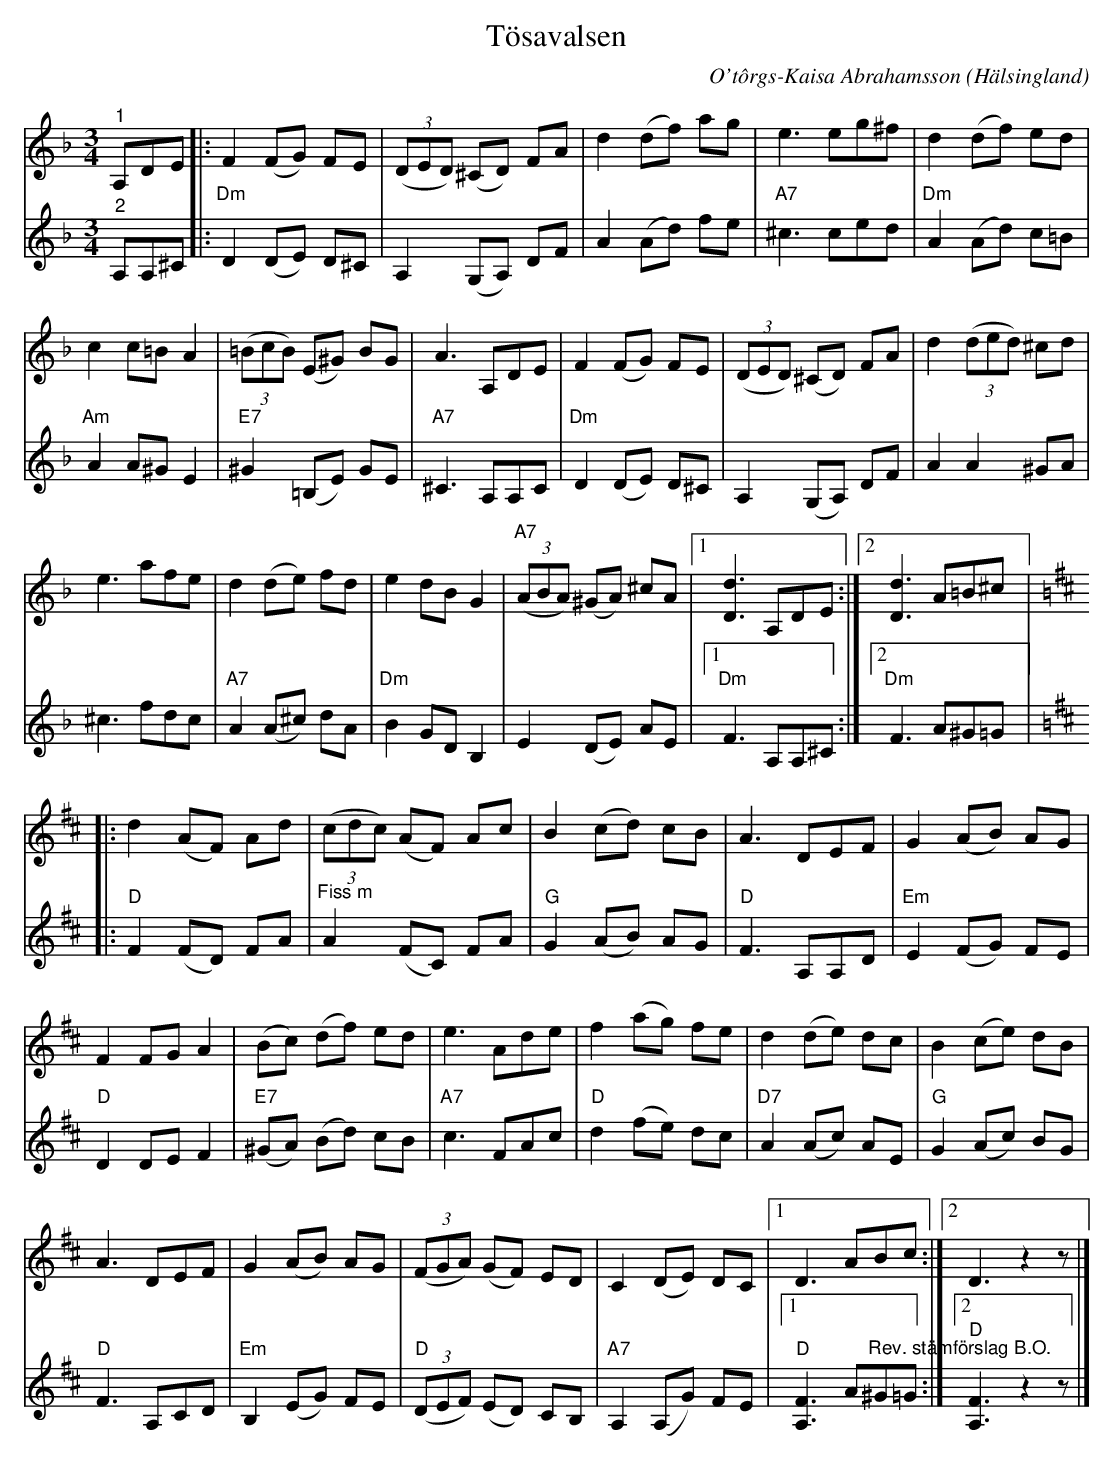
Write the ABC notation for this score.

X:1
C:O'tôrgs-Kaisa Abrahamsson
T:Tösavalsen
O:Hälsingland
L:1/8
M:3/4
K:Dm
V:1
"^1" A,DE |: F2 (FG) FE | (3(DED) (^CD) FA | d2 (df) ag | e3 eg^f | d2 (df) ed |
c2 c=B A2 | (3(=BcB) (E^G) BG | A3 A,DE | F2 (FG) FE | (3(DED) (^CD) FA | d2 (3(ded) ^cd |
e3 afe | d2 (de) fd | e2 dB G2 |"A7" (3(ABA) (^GA) ^cA |1 [Dd]3 A,DE :|2 [Dd]3 A=B^c |:
[K:D] d2 (AF) Ad | (3(cdc) (AF) Ac | B2 (cd) cB | A3 DEF | G2 (AB) AG |
F2 FG A2 | (Bc) (df) ed | e3 Ade | f2 (ag) fe | d2 (de) dc | B2 (ce) dB |
A3 DEF | G2 (AB) AG | (3(FGA) (GF) ED | C2 (DE) DC |1 D3 ABc :|2 D3 z2 z |]
V:2
"^2" A,A,^C |:"Dm" D2 (DE) D^C | A,2 (G,A,) DF | A2 (Ad) fe |"A7" ^c3 ced |"Dm" A2 (Ad) c=B |
"Am" A2 A^G E2 |"E7" ^G2 (=B,E) GE |"A7" ^C3 A,A,C |"Dm" D2 (DE) D^C | A,2 (G,A,) DF |
A2 A2 ^GA | ^c3 fdc |"A7" A2 (A^c) dA |"Dm" B2 GD B,2 | E2 (DE) AE |1"Dm" F3 A,A,^C :|2 "Dm" F3 A^G=G |:
[K:D]"D" F2 (FD) FA |"^Fiss m" A2 (FC) FA |"G" G2 (AB) AG |"D" F3 A,A,D | "Em" E2 (FG) FE |
"D" D2 DE F2 |"E7" (^GA) (Bd) cB |"A7" c3 FAc |"D" d2 (fe) dc | "D7" A2 (Ac) AE |"G" G2 (Ac) BG |
"D" F3 A,CD |"Em" B,2 (EG) FE |"D" (3(DEF) (ED) CB, | "A7" A,2 (A,G) FE |1"D" [A,F]3 A"^Rev. stämförslag B.O."^G=G :|2"D" [A,F]3 z2 z |]
